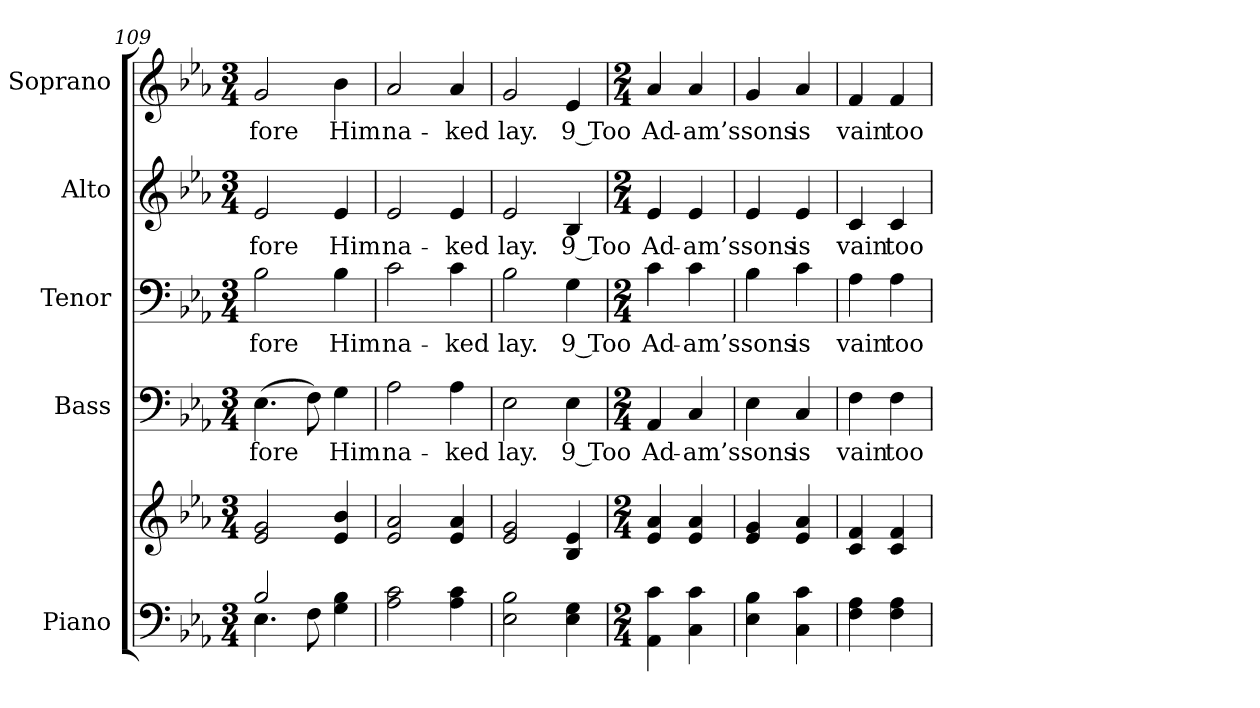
**kern	**kern	**kern	**text	**kern	**text	**kern	**text	**kern	**text
*part5	*part5	*part4	*part4	*part3	*part3	*part2	*part2	*part1	*part1
*staff6	*staff5	*staff4	*staff4	*staff3	*staff3	*staff2	*staff2	*staff1	*staff1
*I"Piano	*	*I"Bass	*	*I"Tenor	*	*I"Alto	*	*I"Soprano	*
*I'Pno.	*	*I'B.	*	*I'T.	*	*I'A.	*	*I'S.	*
!!LO:PB:g=z
*clefF4	*clefG2	*clefF4	*	*clefF4	*	*clefG2	*	*clefG2	*
*k[b-e-a-]	*k[b-e-a-]	*k[b-e-a-]	*	*k[b-e-a-]	*	*k[b-e-a-]	*	*k[b-e-a-]	*
*E-:	*E-:	*E-:	*	*E-:	*	*E-:	*	*E-:	*
*M3/4	*M3/4	*M3/4	*	*M3/4	*	*M3/4	*	*M3/4	*
=109	=109	=109	=109	=109	=109	=109	=109	=109	=109
*^	*	*	*	*	*	*	*	*	*
!	!	!	!	!LO:LY:b:color=#000000	!	!	!	!	!	!
!	!	!	!	!	!	!LO:LY:b:color=#000000	!	!	!	!
!	!	!	!	!	!	!	!	!LO:LY:b:color=#000000	!	!
!	!	!	!	!	!	!	!	!	!	!LO:LY:b:color=#000000
2B-i/	4.E-i\	2e-i/ 2gi	(4.E-i\	-fore	2B-i\	-fore	2e-i/	-fore	2gi/	-fore
.	8Fi\	.	8Fi\)	.	.	.	.	.	.	.
!	!	!	!	!LO:LY:b:color=#000000	!	!	!	!	!	!
!	!	!	!	!	!	!LO:LY:b:color=#000000	!	!	!	!
!	!	!	!	!	!	!	!	!LO:LY:b:color=#000000	!	!
!	!	!	!	!	!	!	!	!	!	!LO:LY:b:color=#000000
4Gi\ 4B-i	4ryy	4e-i/ 4b-i	4Gi\	Him	4B-i\	Him	4e-i/	Him	4b-i\	Him
*v	*v	*	*	*	*	*	*	*	*	*
=110	=110	=110	=110	=110	=110	=110	=110	=110	=110
*^	*	*	*	*	*	*	*	*	*
!	!	!	!	!LO:LY:b:color=#000000	!	!	!	!	!	!
*v	*v	*	*	*	*	*	*	*	*	*
*^	*	*	*	*	*	*	*	*	*
!	!	!	!	!	!	!LO:LY:b:color=#000000	!	!	!	!
*v	*v	*	*	*	*	*	*	*	*	*
*^	*	*	*	*	*	*	*	*	*
!	!	!	!	!	!	!	!	!LO:LY:b:color=#000000	!	!
*v	*v	*	*	*	*	*	*	*	*	*
*^	*	*	*	*	*	*	*	*	*
!	!	!	!	!	!	!	!	!	!	!LO:LY:b:color=#000000
*v	*v	*	*	*	*	*	*	*	*	*
2A-i\ 2ci	2e-i/ 2a-i	2A-i\	na-	2ci\	na-	2e-i/	na-	2a-i/	na-
!	!	!	!LO:LY:b:color=#000000	!	!	!	!	!	!
!	!	!	!	!	!LO:LY:b:color=#000000	!	!	!	!
!	!	!	!	!	!	!	!LO:LY:b:color=#000000	!	!
!	!	!	!	!	!	!	!	!	!LO:LY:b:color=#000000
4A-i\ 4ci	4e-i/ 4a-i	4A-i\	-ked	4ci\	-ked	4e-i/	-ked	4a-i/	-ked
=111	=111	=111	=111	=111	=111	=111	=111	=111	=111
!	!	!	!LO:LY:b:color=#000000	!	!	!	!	!	!
!	!	!	!	!	!LO:LY:b:color=#000000	!	!	!	!
!	!	!	!	!	!	!	!LO:LY:b:color=#000000	!	!
!	!	!	!	!	!	!	!	!	!LO:LY:b:color=#000000
2E-i\ 2B-i	2e-i/ 2gi	2E-i\	lay.	2B-i\	lay.	2e-i/	lay.	2gi/	lay.
!	!	!	!LO:LY:b:color=#000000	!	!	!	!	!	!
!	!	!	!	!	!LO:LY:b:color=#000000	!	!	!	!
!	!	!	!	!	!	!	!LO:LY:b:color=#000000	!	!
!	!	!	!	!	!	!	!	!	!LO:LY:b:color=#000000
4E-i\ 4Gi	4B-i/ 4e-i	4E-i\	9 Too	4Gi\	9 Too	4B-i/	9 Too	4e-i/	9 Too
=112	=112	=112	=112	=112	=112	=112	=112	=112	=112
*M2/4	*M2/4	*M2/4	*	*M2/4	*	*M2/4	*	*M2/4	*
!	!	!	!LO:LY:b:color=#000000	!	!	!	!	!	!
!	!	!	!	!	!LO:LY:b:color=#000000	!	!	!	!
!	!	!	!	!	!	!	!LO:LY:b:color=#000000	!	!
!	!	!	!	!	!	!	!	!	!LO:LY:b:color=#000000
4AA-i\ 4ci	4e-i/ 4a-i	4AA-i/	Ad-	4ci\	Ad-	4e-i/	Ad-	4a-i/	Ad-
!	!	!	!LO:LY:b:color=#000000	!	!	!	!	!	!
!	!	!	!	!	!LO:LY:b:color=#000000	!	!	!	!
!	!	!	!	!	!	!	!LO:LY:b:color=#000000	!	!
!	!	!	!	!	!	!	!	!	!LO:LY:b:color=#000000
4Ci\ 4ci	4e-i/ 4a-i	4Ci/	-am’s	4ci\	-am’s	4e-i/	-am’s	4a-i/	-am’s
=113	=113	=113	=113	=113	=113	=113	=113	=113	=113
!	!	!	!LO:LY:b:color=#000000	!	!	!	!	!	!
!	!	!	!	!	!LO:LY:b:color=#000000	!	!	!	!
!	!	!	!	!	!	!	!LO:LY:b:color=#000000	!	!
!	!	!	!	!	!	!	!	!	!LO:LY:b:color=#000000
4E-i\ 4B-i	4e-i/ 4gi	4E-i\	sons	4B-i\	sons	4e-i/	sons	4gi/	sons
!	!	!	!LO:LY:b:color=#000000	!	!	!	!	!	!
!	!	!	!	!	!LO:LY:b:color=#000000	!	!	!	!
!	!	!	!	!	!	!	!LO:LY:b:color=#000000	!	!
!	!	!	!	!	!	!	!	!	!LO:LY:b:color=#000000
4Ci\ 4ci	4e-i/ 4a-i	4Ci/	is	4ci\	is	4e-i/	is	4a-i/	is
=114	=114	=114	=114	=114	=114	=114	=114	=114	=114
!	!	!	!LO:LY:b:color=#000000	!	!	!	!	!	!
!	!	!	!	!	!LO:LY:b:color=#000000	!	!	!	!
!	!	!	!	!	!	!	!LO:LY:b:color=#000000	!	!
!	!	!	!	!	!	!	!	!	!LO:LY:b:color=#000000
4Fi\ 4A-i	4ci/ 4fi	4Fi\	vain	4A-i\	vain	4ci/	vain	4fi/	vain
!	!	!	!LO:LY:b:color=#000000	!	!	!	!	!	!
!	!	!	!	!	!LO:LY:b:color=#000000	!	!	!	!
!	!	!	!	!	!	!	!LO:LY:b:color=#000000	!	!
!	!	!	!	!	!	!	!	!	!LO:LY:b:color=#000000
4Fi\ 4A-i	4ci/ 4fi	4Fi\	too	4A-i\	too	4ci/	too	4fi/	too
=	=	=	=	=	=	=	=	=	=
*-	*-	*-	*-	*-	*-	*-	*-	*-	*-
